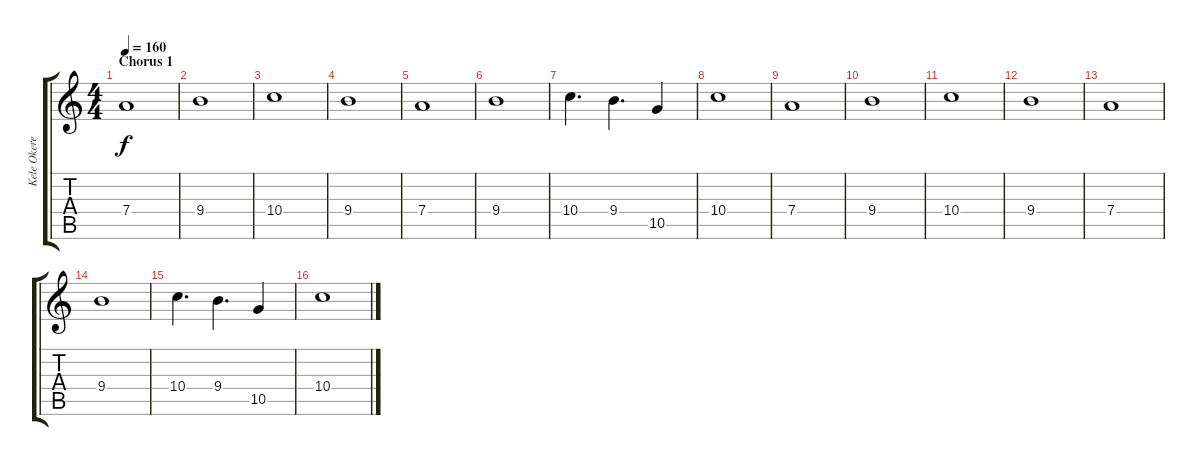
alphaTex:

\track ("Kele Okereke" "Kele Okere") {instrument overdrivenguitar}
\staff {score tabs}
\tuning (E4 B3 G3 D3 A2 E2) {hide}
\ts (4 4)
\section ("" "Chorus 1")
\tempo 160
\clef g2
\ks c
7.4.1{dy f} |
9.4.1 |
10.4.1 |
9.4.1 |
7.4.1 |
9.4.1 |
10.4.4{d} 9.4.4{d} 10.5.4 |
10.4.1 |
7.4.1 |
9.4.1 |
10.4.1 |
9.4.1 |
7.4.1 |
9.4.1 |
10.4.4{d} 9.4.4{d} 10.5.4 |
10.4.1
